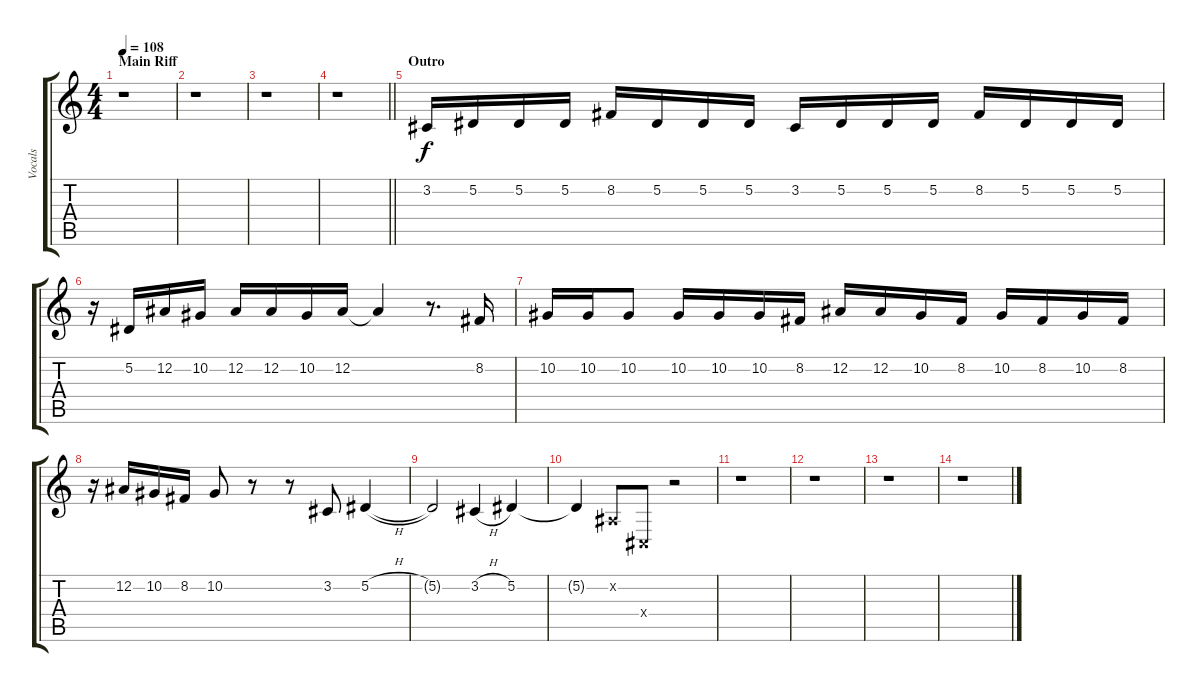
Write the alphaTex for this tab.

\track ("Vocals" "Vocals") {instrument lead6voice}
\staff {score tabs}
\tuning (Eb4 Bb3 Gb3 Db3 Ab2 Eb2) {hide}
\ts (4 4)
\section ("" "Main Riff")
\tempo 108
\clef g2
\ks c
r.1{dy f} |
r.1 |
r.1 |
\barLineRight lightlight
r.1 |
\section ("" "Outro")
3.2.16 5.2.16 5.2.16 5.2.16 8.2.16 5.2.16 5.2.16 5.2.16 3.2.16 5.2.16 5.2.16 5.2.16 8.2.16 5.2.16 5.2.16 5.2.16 |
r.16 5.2.16 12.2.16 10.2.16 12.2.16 12.2.16 10.2.16 12.2.16 12.2{t}.4 r.8{d} 8.2.16 |
10.2.16 10.2.16 10.2.8 10.2.16 10.2.16 10.2.16 8.2.16 12.2.16 12.2.16 10.2.16 8.2.16 10.2.16 8.2.16 10.2.16 8.2.16 |
r.16 12.2.16 10.2.16 8.2.16 10.2.8 r.8 r.8 3.2.8 5.2{h}.4 |
5.2{t}.2 3.2{h}.4 5.2.4 |
5.2{t}.4 0.2{x}.8 0.4{x}.8 r.2 |
r.1 |
r.1 |
r.1 |
r.1
